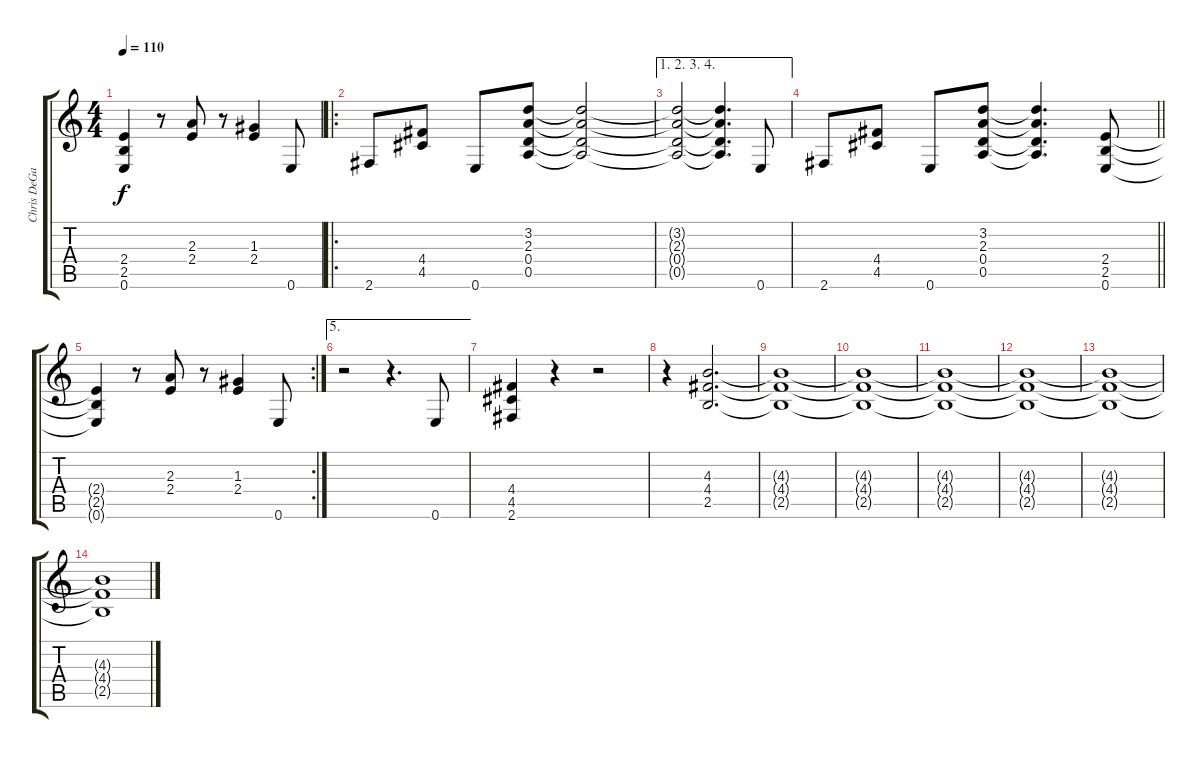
\track ("Chris DeGarmo (Lead Guitar)" "Chris DeGa") {instrument distortionguitar}
\staff {score tabs}
\tuning (E4 B3 G3 D3 A2 E2) {hide}
\ts (4 4)
\tempo 110
\clef g2
\ks c
(2.4{t} 2.5{t} 0.6{t}).4{dy f} r.8 (2.3 2.4).8 r.8 (1.3 2.4).4 0.6.8 |
\ro
2.6.8 (4.4 4.5).8 0.6.8 (3.2 2.3 0.4 0.5).8 (3.2{t} 2.3{t} 0.4{t} 0.5{t}).2 |
\ae (1 2 3 4)
(3.2{t} 2.3{t} 0.4{t} 0.5{t}).2 (3.2{t} 2.3{t} 0.4{t} 0.5{t}).4{d} 0.6.8 |
\barLineRight lightlight
2.6.8 (4.4 4.5).8 0.6.8 (3.2 2.3 0.4 0.5).8 (3.2{t} 2.3{t} 0.4{t} 0.5{t}).4{d} (2.4 2.5 0.6).8 |
\rc 2
(2.4{t} 2.5{t} 0.6{t}).4 r.8 (2.3 2.4).8 r.8 (1.3 2.4).4 0.6.8 |
\ae 5
r.2 r.4{d} 0.6.8 |
(4.4 4.5 2.6).4 r.4 r.2 |
r.4 (4.3 4.4 2.5).2{d} |
(4.3{t} 4.4{t} 2.5{t}).1 |
(4.3{t} 4.4{t} 2.5{t}).1 |
(4.3{t} 4.4{t} 2.5{t}).1{volume 0} |
(4.3{t} 4.4{t} 2.5{t}).1 |
(4.3{t} 4.4{t} 2.5{t}).1 |
(4.3{t} 4.4{t} 2.5{t}).1
